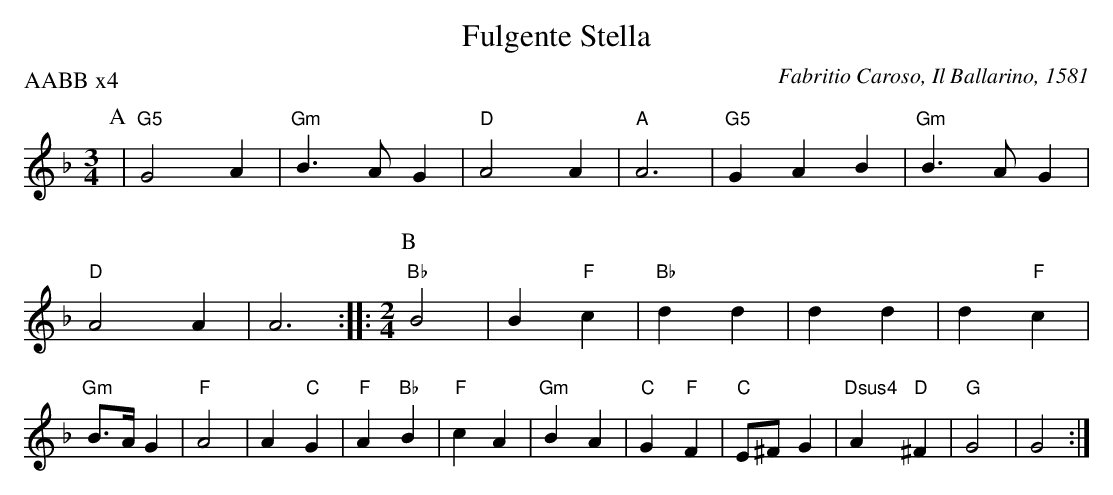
X:1
T:Fulgente Stella
C:Fabritio Caroso, Il Ballarino, 1581
P:AABB x4
M:3/4
L:1/8
K:F major
P:A
 | "G5"G4A2 | "Gm"B3AG2 | "D"A4A2 | "A"A6 | "G5"G2A2B2 | "Gm"B3AG2 |
"D"A4A2 | A6 ::
M:2/4
P:B
"Bb"B4 | B2 "F"c2 | "Bb"d2 d2 | d2 d2 | d2 "F"c2 | "Gm"B3/A/ G2 |
"F"A4 | A2 "C"G2 | "F"A2 "Bb"B2 | "F"c2 A2 | "Gm"B2 A2 | "C"G2 "F"F2 |
"C"E^F G2 | "Dsus4"A2 "D"^F2 | "G"G4 | G4 :|
